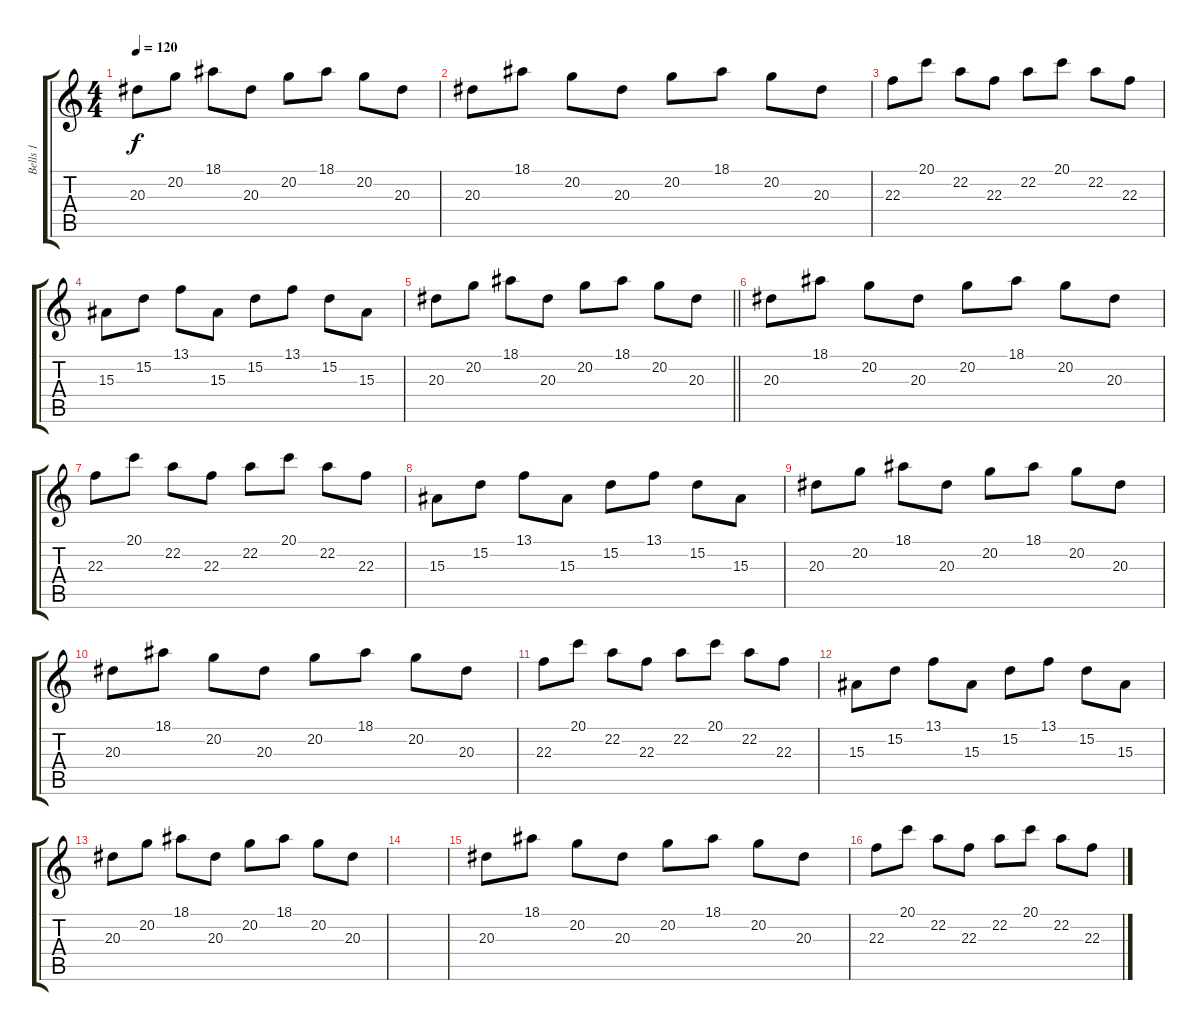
\track ("Bells 1" "Bells 1") {instrument musicbox}
\staff {score tabs}
\tuning (E4 B3 G3 D3 A2 E2) {hide}
\ts (4 4)
\tempo 120
\clef g2
\ks c
20.3.8{dy f} 20.2.8 18.1.8 20.3.8 20.2.8 18.1.8 20.2.8 20.3.8 |
20.3.8 18.1.8 20.2.8 20.3.8 20.2.8 18.1.8 20.2.8 20.3.8 |
22.3.8 20.1.8 22.2.8 22.3.8 22.2.8 20.1.8 22.2.8 22.3.8 |
15.3.8 15.2.8 13.1.8 15.3.8 15.2.8 13.1.8 15.2.8 15.3.8 |
\barLineRight lightlight
20.3.8 20.2.8 18.1.8 20.3.8 20.2.8 18.1.8 20.2.8 20.3.8 |
20.3.8 18.1.8 20.2.8 20.3.8 20.2.8 18.1.8 20.2.8 20.3.8 |
22.3.8 20.1.8 22.2.8 22.3.8 22.2.8 20.1.8 22.2.8 22.3.8 |
15.3.8 15.2.8 13.1.8 15.3.8 15.2.8 13.1.8 15.2.8 15.3.8 |
20.3.8 20.2.8 18.1.8 20.3.8 20.2.8 18.1.8 20.2.8 20.3.8 |
20.3.8 18.1.8 20.2.8 20.3.8 20.2.8 18.1.8 20.2.8 20.3.8 |
22.3.8 20.1.8 22.2.8 22.3.8 22.2.8 20.1.8 22.2.8 22.3.8 |
15.3.8 15.2.8 13.1.8 15.3.8 15.2.8 13.1.8 15.2.8 15.3.8 |
20.3.8 20.2.8 18.1.8 20.3.8 20.2.8 18.1.8 20.2.8 20.3.8 |
|
20.3.8{volume 6} 18.1.8 20.2.8 20.3.8 20.2.8 18.1.8 20.2.8 20.3.8 |
22.3.8 20.1.8 22.2.8 22.3.8 22.2.8 20.1.8 22.2.8 22.3.8
